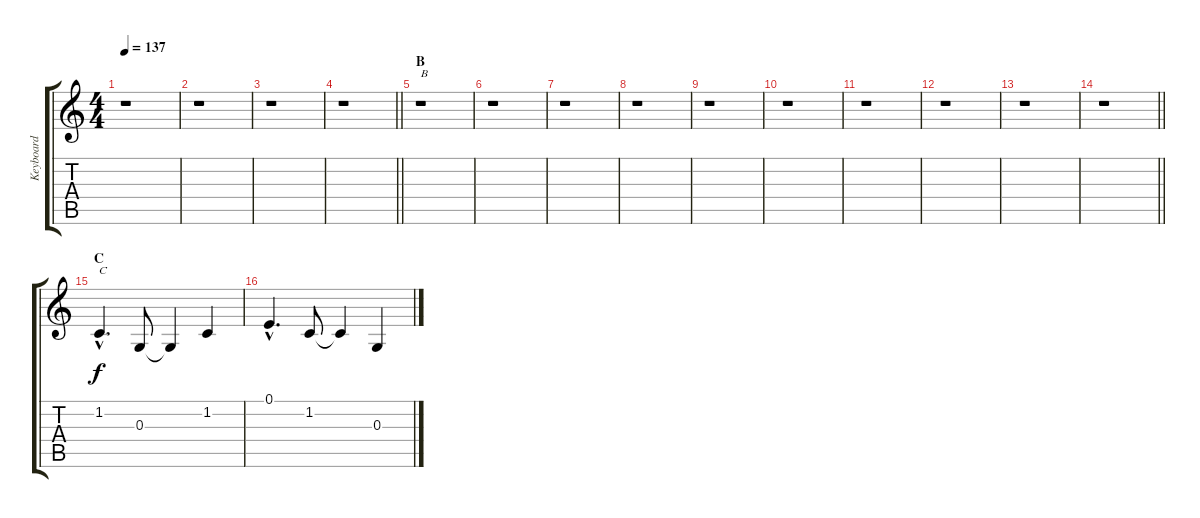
\track ("Keyboard" "Keyboard") {instrument pad6metallic}
\staff {score tabs}
\tuning (E4 B3 G3 D3 A2 E2) {hide}
\ts (4 4)
\tempo 137
\clef g2
\ks c
r.1{dy f} |
r.1 |
r.1 |
\barLineRight lightlight
r.1 |
\section ("" "B")
r.1{txt "B"} |
r.1 |
r.1 |
r.1 |
r.1 |
r.1 |
r.1 |
r.1 |
r.1 |
\barLineRight lightlight
r.1 |
\section ("" "C")
1.2{hac}.4{d txt "C"} 0.3.8 0.3{t}.4 1.2.4 |
0.1{hac}.4{d} 1.2.8 1.2{t}.4 0.3.4
